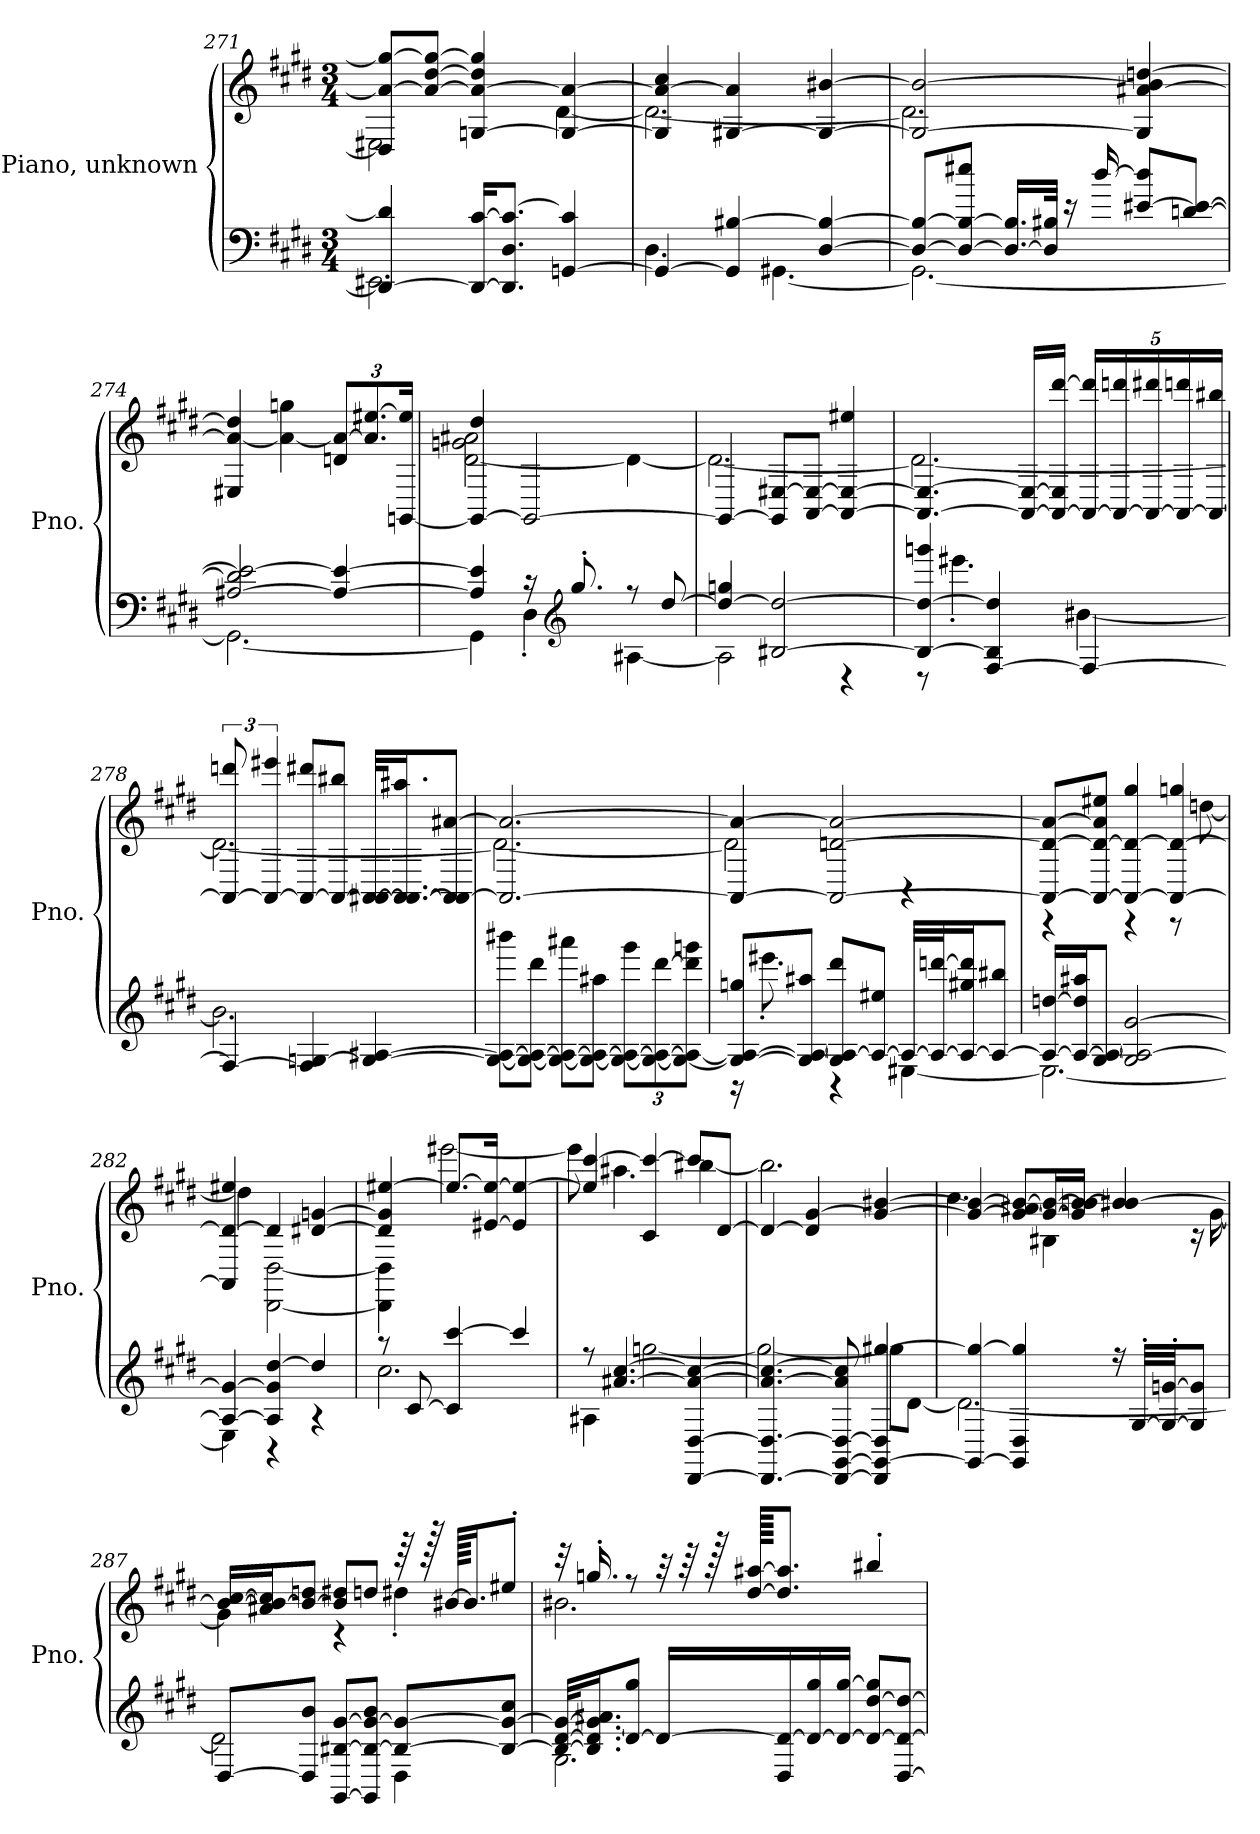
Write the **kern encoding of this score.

**kern	**kern
*part1	*part1
*staff2	*staff1
*I"Piano, unknown	*
*I'Pno.	*
*clefF4	*clefG2
*k[f#c#g#d#]	*k[f#c#g#d#]
*M3/4	*M3/4
=271	=271
*^	*^
4DD#/_ 4d#/]	2.EE#X\	8D#/] 8a#/_ 8gg/_L	2E#X\
.	.	8a#/_ [8dd#/ 8gg/_J	.
16DD#/_ [16c#/KL	.	[4Gn/ 4a#/_ 4dd#/] 4gg/]	.
8.DD#/] 8.D#/ 8.c#/_J	.	.	.
[4GGn/ 4c#/]	.	4G/_ 4a#/_	[4d#\
!!LO:LB:g=z	!!
=272	=272	=272	=272
4GG/_	4.D#\	4G/] 4a#/_ 4cc#/	2.d#\_
4GG/] [4B#X/	.	[4G#X/ 4a#/]	.
.	[4.GG#X\	.	.
[4D#/ 4B#/_	.	4G#/_ [4b#X/	.
=273	=273	=273	=273
8D#/_ 8B#/_L	2.GG#\_	2G#/_ 2b#/_	2.d#\]
8D#/_ 8B#/_ 8ee#X/J	.	.	.
16.D#/_ 16.B#/]LL	.	.	.
32D#/] 32B#X/JJk	.	.	.
16r	.	.	.
[16dd#/	.	.	.
[8e#X/ 8dd#/]L	.	4G#/] [4a#X/ 4b#/] [4ddn/	.
[8dn/ 8e#/_J	.	.	.
*	*	*v	*v
=274	=274	=274
[2A#X/ 2d/] 2e#/_	2.GG#\_	4E#X/ 4a#/_ 4dd/]
.	.	4a#\_ 4ggn\
*	*	*Xbrackettup
4A#/_ 4e#/_	.	12dn/ 12a#/_L
.	.	12.a#/] [12.ee#X/
.	.	[24GGn/ 24ee#/]Jk
!!LO:PB:g=z
=275	=275	=275
*	*	*^
4A#/] 4e#/]	4GG#\]	4GG/_ 4dd#/	[2d#\ 2gn\ 2a#X\
16r	4D#'\	2GG/_	.
*clefG2	*	*	*
8.gg#'/	.	.	.
8r	[4A#X\	.	4d#\_
[8dd#/	.	.	.
=276	=276	=276	=276
4dd#/_ 4ggn/	2A#\]	4GG/_	2.d#\_
[2B#X/ 2dd#/_	.	8GG/] [8E#X/L	.
.	.	[8AA/ 8E#/_J	.
.	4r	4AA/_ 4E#/_ 4ee#X/	.
=277	=277	=277	=277
4B#/_ 4dd#/_ 4gggn/	8r	4.AA/_ 4.E#/_	2.d#\_
.	4.eee#X'\	.	.
[4F#/ 4B#/] 4dd#/]	.	.	.
.	.	16AA/_ 16E#/_LL	.
.	.	16AA/_ 16E#/] [16ddd#/JJ	.
4F#/_	[4b#X\	20AA/_ 20ddd#/]LL	.
.	.	20AA/_ 20dddn/	.
.	.	20AA/_ 20ddd#X/	.
.	.	20AA/_ 20dddn/	.
.	.	20AA/_ 20bb#X/JJ	.
!!LO:LB:g=z	!!
=278	=278	=278	=278
*	*	*brackettup	*
4F#/_	2.b#\]	12AA/_ 12dddn/	2.d#\_
.	.	6AA/_ 6eee#X/	.
4F#/] [4Gn/	.	8AA/_ 8ddd#X/L	.
.	.	8AA/_ 8bb#X/J	.
4G/_ [4A#X/	.	32AA/_ [32AA#X/KLL	.
.	.	16.AA/_ 16.AA#/_ 16.aa#X/J	.
.	.	8AA/] 8AA#/_ [8a#X/J	.
*v	*v	*	*
=279	=279	=279
8G\_ 8A#\_ 8bbb#X\L	2.AA#/_ 2.a#/_	2.d#\_
8G\_ 8A#\_ 8ddd#\J	.	.
8G\_ 8A#\_ 8aaa#X\L	.	.
8G\_ 8A#\_ 8aa#X\J	.	.
*Xbrackettup	*	*
12G\_ 12A#\_ 12ggg#\L	.	.
12G\_ 12A#\_ [12ddd#\	.	.
12G\_ 12A#\_ 12ddd#\] 12gggn\J	.	.
!!LO:LB:g=z	!!
=280	=280	=280
*^	*	*
8G/_ 8A#/_ 8ggn/L	16r	4AA#/_ 4a#/_	2d#\]
.	8.eee#X'\	.	.
8G/_ 8A#/_ 8aa#X/J	.	.	.
8G/] 8A#/_ 8ddd#/L	4r	2AA#/_ [2dn/ 2a#/_	.
8A#/_ 8ee#X/J	.	.	.
32A#/LLL_	[4E#X\	.	4r
32A#/_ [32dddn/J	.	.	.
16A#/_ 16gg#X/ 16ddd/]J	.	.	.
8A#/_ 8bb#X/J	.	.	.
=281	=281	=281	=281
16A#/_ [16ddn/LL	2.E#\_	8AA#/_ 8d/_ 8a#/_L	4r
16A#/_ 16dd/] 16aa#X/J	.	.	.
[8G#/ 8A#/_J	.	8AA#/_ 8d/_ 8a#/] 8ee#X/J	.
2G#/] 2A#/_ [2g#/	.	4AA#/_ 4d/_ 4gg#/	4r
.	.	4AA#/_ 4d/_ 4ggn/	8r
.	.	.	[8ddn\
=282	=282	=282	=282
4A#/_ 4g#/_	4E#\]	4AA#/] 4d/_ 4ee#X/	4dd\]
4A#/] 4g#/] [4dd#/	4r	4d/]	[2DD#\ [2D#\
4dd#/]	4r	[4d#X/ [4gn/	.
!!LO:LB:g=z	!!
=283	=283	=283	=283
8r	2.cc#\	4d#/] 4g/] [4ee#X/	4DD#\] 4D#\]
[8c#/	.	.	.
4c#/] [4ccc#/	.	8.ee#/L_	[2eee#X\
.	.	[16e#X/ 16ee#/_Jk	.
4ccc#/]	.	4e#/] 4ee#/_	.
=284	=284	=284	=284
8r	4A#X\	4ee#/] [4ccc#/	8eee#\]
[4.a#X/ [4.cc#/	.	.	4.aa#X\
.	[2ggn\	4c#/ 4ccc#/_	.
[4DD#/ [4D#/ 4a#/_ 4cc#/_	.	8ccc#/L]	[4bb#X\
.	.	[8d#/J	.
=285	=285	=285	=285
4.DD#/_ 4.D#/_ 4.a#/_ 4.cc#/_	2gg\_	4d#/_	2.bb#\]
.	.	4d#/] [4g#/	.
8DD#/_ [8GG#/ 8D#/_ 8a#/] 8cc#/]	.	.	.
4DD#/] 4GG#/_ 4D#/] [4gg#X/	8gg\L]	4g#/_ [4b#X/	.
.	[8d#\J	.	.
!!LO:LB:g=z	!!
=286	=286	=286	=286
4GG#/_ 4gg#/_	2.d#\_	4g#/_ 4b#/_	4.cc#\
4GG#/] 4D#/ 4gg#/]	.	8g#/_ 8a#X/ 8b#/_L	.
.	.	16g#/_ 16b#/_L	4B#X\
.	.	16g#/] [16bn/ 16b#/]JJ	.
16r	.	4b/] [4b#X/	.
[32G#'/LLL	.	.	.
32G#/_' [32gn/'JJ	.	.	.
8G#/] 8g/]J	.	.	16r
.	.	.	[16g#\
=287	=287	=287	=287
[8D#/L	2d#\]	16b#/_ [16cc#/LL	4g#\]
.	.	16a#X/ 16b#/_ 16cc#/]J	.
8D#/] 8b/J	.	8b#/_ 8ddn/J	.
[8GG#/ [8B#X/ [8g#/L	.	8b#/] 8dd#X/L	4r
8GG#/] 8B#/_ 8g#/_ 8b/J	.	8ddn/J	.
8B#/_ 8g#/_L	4D#\	64r	4dd#X'\
.	.	128r	.
.	.	[128b#X/KKKLL	.
.	.	16.b#/J]	.
8B#/_ 8g#/_ 8cc#/J	.	8ee#X'/J	.
!!LO:LB:g=z	!!
=288	=288	=288	=288
32B#/_ [32d#/ 32g#/_KLL	2.G#\	32r	2.b#X\
16.B#/] 16.d#/_ 16.g#/] 16.a#X/J	.	16.ggn'/	.
8d#/_ 8gg#/J	.	8r	.
16d#/LL_	.	32r	.
.	.	64r	.
.	.	128r	.
.	.	[128dd#/ [128aa#X/KKKKL	.
16D#/ 16d#/_	.	8.dd#/] 8.aa#/]J	.
16d#/_ 16gg#/	.	.	.
16d#/_ [16gg#/JJ	.	.	.
8d#/_ [8dd#/ 8gg#/]L	.	4bb#X'/	.
[8D#/ 8d#/_ 8dd#/_J	.	.	.
*v	*v	*	*
*	*v	*v
=	=
*-	*-
